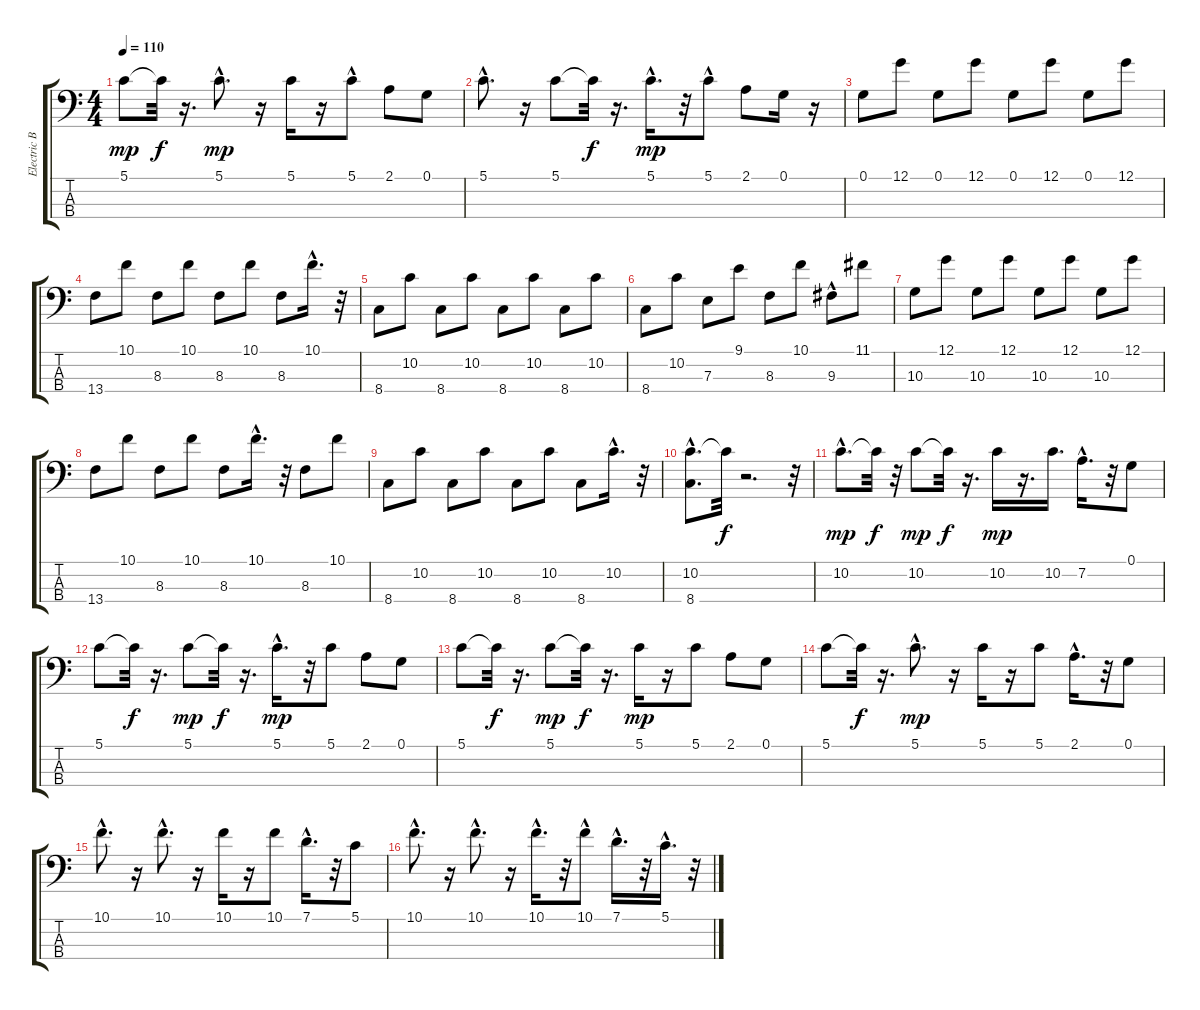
\track ("Electric Bass" "Electric B") {instrument electricbassfinger}
\staff {score tabs}
\tuning (G2 D2 A1 E1) {hide}
\ts (4 4)
\tempo 110
\clef f4
\ks c
5.1.8{dy mp} 5.1{t}.32{dy f} r.16{d} 5.1{hac}.8{d dy mp} r.16 5.1.16 r.16 5.1{hac}.8 2.1.8 0.1.8 |
5.1{hac}.8{d} r.16 5.1.8 5.1{t}.32{dy f} r.16{d} 5.1{hac}.16{d dy mp} r.32 5.1{hac}.8 2.1.8 0.1.16 r.16 |
0.1.8 12.1.8 0.1.8 12.1.8 0.1.8 12.1.8 0.1.8 12.1.8 |
13.4.8 10.1.8 8.3.8 10.1.8 8.3.8 10.1.8 8.3.8 10.1{hac}.16{d} r.32 |
8.4.8 10.2.8 8.4.8 10.2.8 8.4.8 10.2.8 8.4.8 10.2.8 |
8.4.8 10.2.8 7.3.8 9.1.8 8.3.8 10.1.8 9.3{hac}.8 11.1.8 |
10.3.8 12.1.8 10.3.8 12.1.8 10.3.8 12.1.8 10.3.8 12.1.8 |
13.4.8 10.1.8 8.3.8 10.1.8 8.3.8 10.1{hac}.16{d} r.32 8.3.8 10.1.8 |
8.4.8 10.2.8 8.4.8 10.2.8 8.4.8 10.2.8 8.4.8 10.2{hac}.16{d} r.32 |
(10.2{hac} 8.4{hac}).8{d} 10.2{t}.32{dy f} r.2{d} r.32 |
10.2{hac}.8{d dy mp} 10.2{t}.32{dy f} r.32 10.2.8{dy mp} 10.2{t}.32{dy f} r.16{d} 10.2.16{dy mp} r.16{d} 10.2.16{d} 7.2{hac}.16{d} r.32 0.1.8 |
5.1.8 5.1{t}.32{dy f} r.16{d} 5.1.8{dy mp} 5.1{t}.32{dy f} r.16{d} 5.1{hac}.16{d dy mp} r.32 5.1.8 2.1.8 0.1.8 |
5.1.8 5.1{t}.32{dy f} r.16{d} 5.1.8{dy mp} 5.1{t}.32{dy f} r.16{d} 5.1.16{dy mp} r.16 5.1.8 2.1.8 0.1.8 |
5.1.8 5.1{t}.32{dy f} r.16{d} 5.1{hac}.8{d dy mp} r.16 5.1.16 r.16 5.1.8 2.1{hac}.16{d} r.32 0.1.8 |
10.1{hac}.8{d} r.16 10.1{hac}.8{d} r.16 10.1.16 r.16 10.1.8 7.1{hac}.16{d} r.32 5.1.8 |
10.1{hac}.8{d} r.16 10.1{hac}.8{d} r.16 10.1{hac}.16{d} r.32 10.1{hac}.8 7.1{hac}.16{d} r.32 5.1{hac}.16{d} r.32
